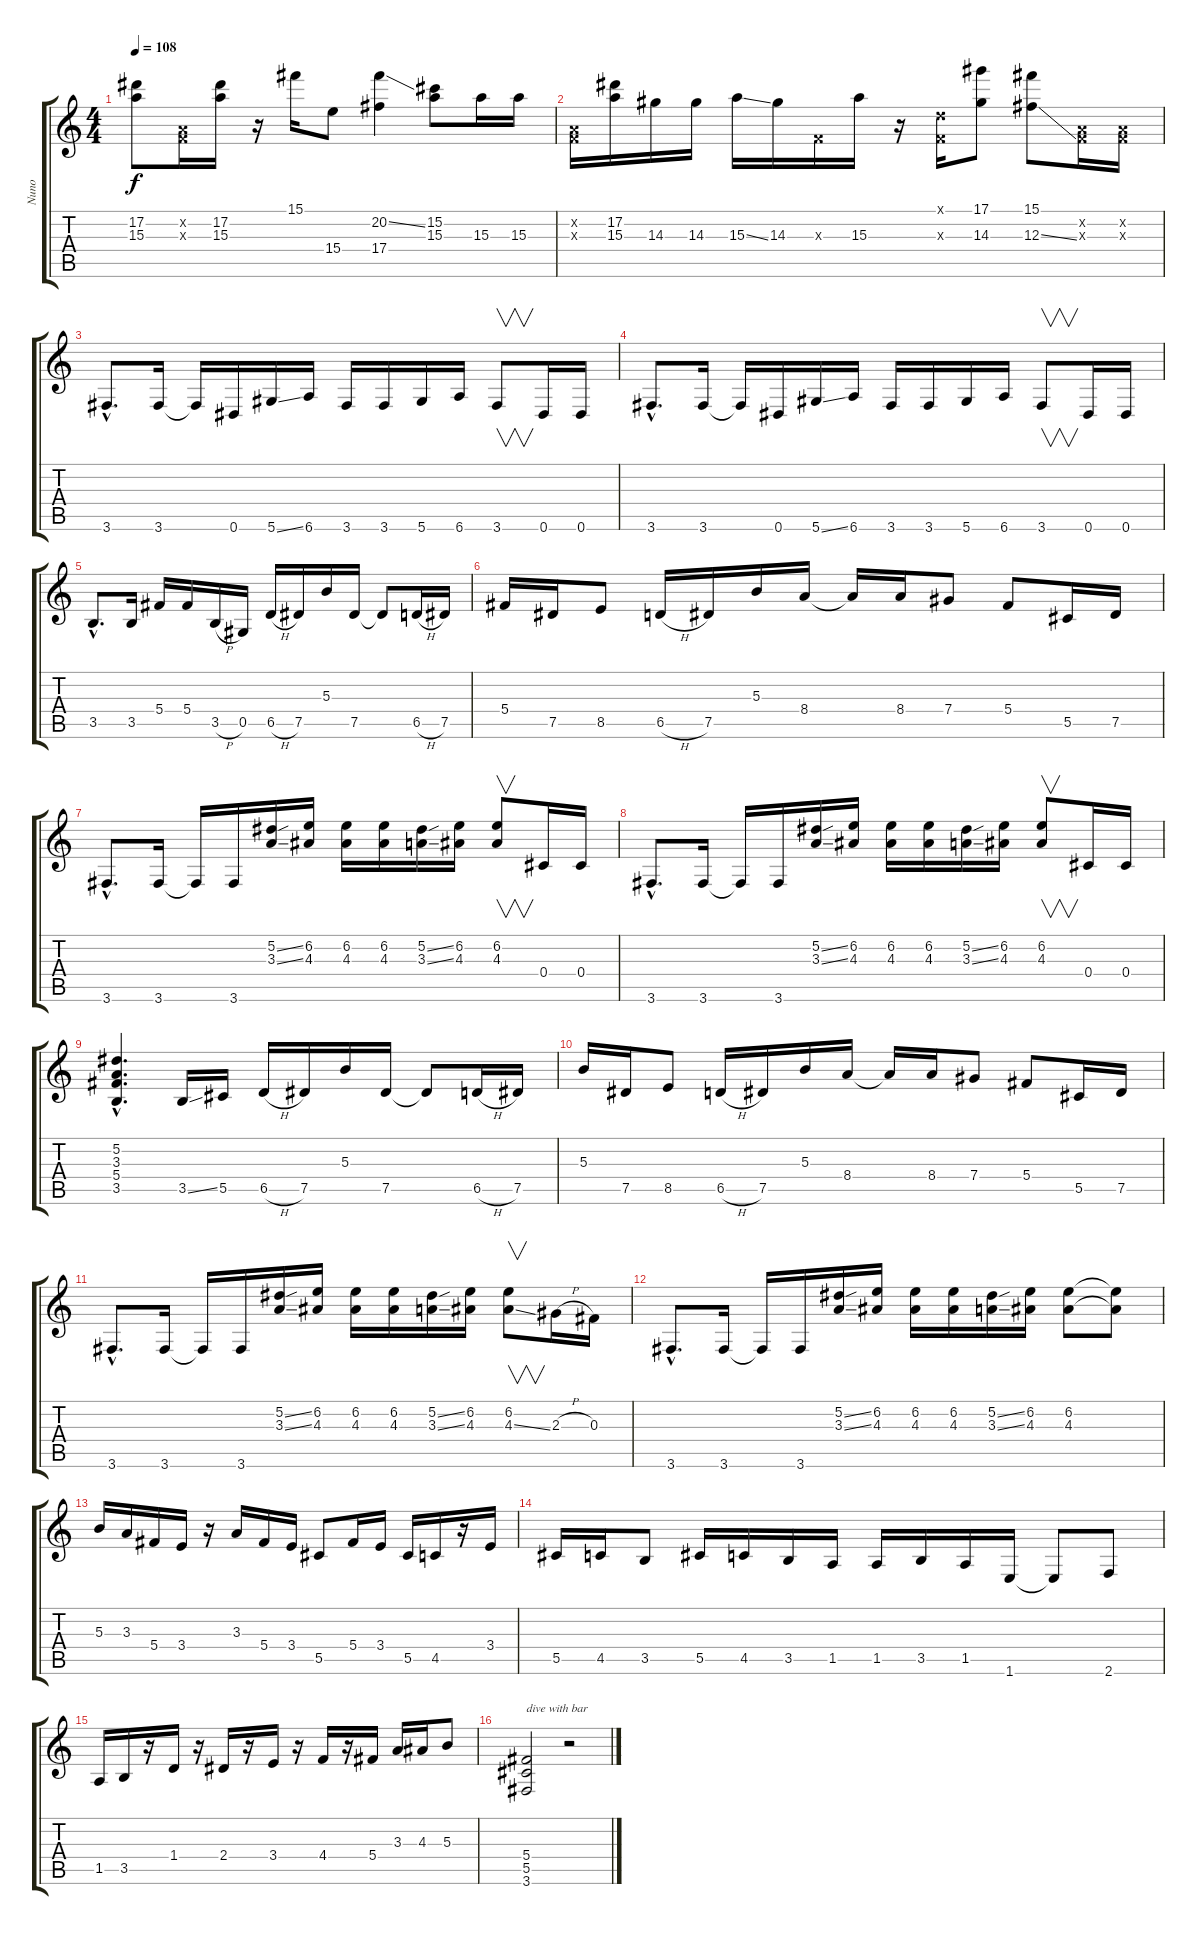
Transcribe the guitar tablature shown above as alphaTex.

\track ("Nuno" "Nuno") {instrument distortionguitar}
\staff {score tabs}
\tuning (Eb4 Bb3 Gb3 Db3 Ab2 Eb2) {hide}
\ts (4 4)
\tempo 108
\clef g2
\ks c
(17.2 15.3).8{dy f} (-1.2{x} -1.3{x}).16 (17.2 15.3).16 r.16 15.1.16 15.4.8 (20.2{ss} 17.4).4 (15.2 15.3).8 15.3.16 15.3.16 |
(-1.2{x} -1.3{x}).16 (17.2 15.3).16 14.3.16 14.3.16 15.3{ss}.16 14.3.16 -1.3{x}.16 15.3.16 r.16 (-1.1{x} -1.3{x}).16 (17.1 14.3).8 (15.1 12.3{ss}).8 (-1.2{x} -1.3{x}).16 (-1.2{x} -1.3{x}).16 |
3.6{hac}.8{d} 3.6.16 3.6{t}.16 0.6.16 5.6{ss}.16 6.6.16 3.6.16 3.6.16 5.6.16 6.6.16 3.6.8{v} 0.6.16 0.6.16 |
3.6{hac}.8{d} 3.6.16 3.6{t}.16 0.6.16 5.6{ss}.16 6.6.16 3.6.16 3.6.16 5.6.16 6.6.16 3.6.8{v} 0.6.16 0.6.16 |
3.5{hac}.8{d} 3.5.16 5.4.16 5.4.16 3.5{h}.16 0.5.16 6.5{h}.16 7.5.16 5.3.16 7.5.16 7.5{t}.8 6.5{h}.16 7.5.16 |
5.4.16 7.5.16 8.5.8 6.5{h}.16 7.5.16 5.3.16 8.4.16 8.4{t}.16 8.4.16 7.4.8 5.4.8 5.5.16 7.5.16 |
3.6{hac}.8{d} 3.6.16 3.6{t}.16 3.6.16 (5.2{ss} 3.3{ss}).16 (6.2 4.3).16 (6.2 4.3).16 (6.2 4.3).16 (5.2{ss} 3.3{ss}).16 (6.2 4.3).16 (6.2 4.3).8{v} 0.4.16 0.4.16 |
3.6{hac}.8{d} 3.6.16 3.6{t}.16 3.6.16 (5.2{ss} 3.3{ss}).16 (6.2 4.3).16 (6.2 4.3).16 (6.2 4.3).16 (5.2{ss} 3.3{ss}).16 (6.2 4.3).16 (6.2 4.3).8{v} 0.4.16 0.4.16 |
(5.2{hac} 3.3{hac} 5.4{hac} 3.5{hac}).4{d} 3.5{ss}.16 5.5.16 6.5{h}.16 7.5.16 5.3.16 7.5.16 7.5{t}.8 6.5{h}.16 7.5.16 |
5.3.16 7.5.16 8.5.8 6.5{h}.16 7.5.16 5.3.16 8.4.16 8.4{t}.16 8.4.16 7.4.8 5.4.8 5.5.16 7.5.16 |
3.6{hac}.8{d} 3.6.16 3.6{t}.16 3.6.16 (5.2{ss} 3.3{ss}).16 (6.2 4.3).16 (6.2 4.3).16 (6.2 4.3).16 (5.2{ss} 3.3{ss}).16 (6.2 4.3).16 (6.2 4.3{ss}).8{v} 2.3{h}.16 0.3.16 |
3.6{hac}.8{d} 3.6.16 3.6{t}.16 3.6.16 (5.2{ss} 3.3{ss}).16 (6.2 4.3).16 (6.2 4.3).16 (6.2 4.3).16 (5.2{ss} 3.3{ss}).16 (6.2 4.3).16 (6.2 4.3).8 (6.2{t} 4.3{t}).8 |
5.3.16 3.3.16 5.4.16 3.4.16 r.16 3.3.16 5.4.16 3.4.16 5.5.8 5.4.16 3.4.16 5.5.16 4.5.16 r.16 3.4.16 |
5.5.16 4.5.16 3.5.8 5.5.16 4.5.16 3.5.16 1.5.16 1.5.16 3.5.16 1.5.16 1.6.16 1.6{t}.8 2.6.8 |
1.5.16 3.5.16 r.16 1.4.16 r.16 2.4.16 r.16 3.4.16 r.16 4.4.16 r.16 5.4.16 3.3.16 4.3.16 5.3.8 |
(5.4 5.5 3.6).2{txt "dive with bar"} r.2
